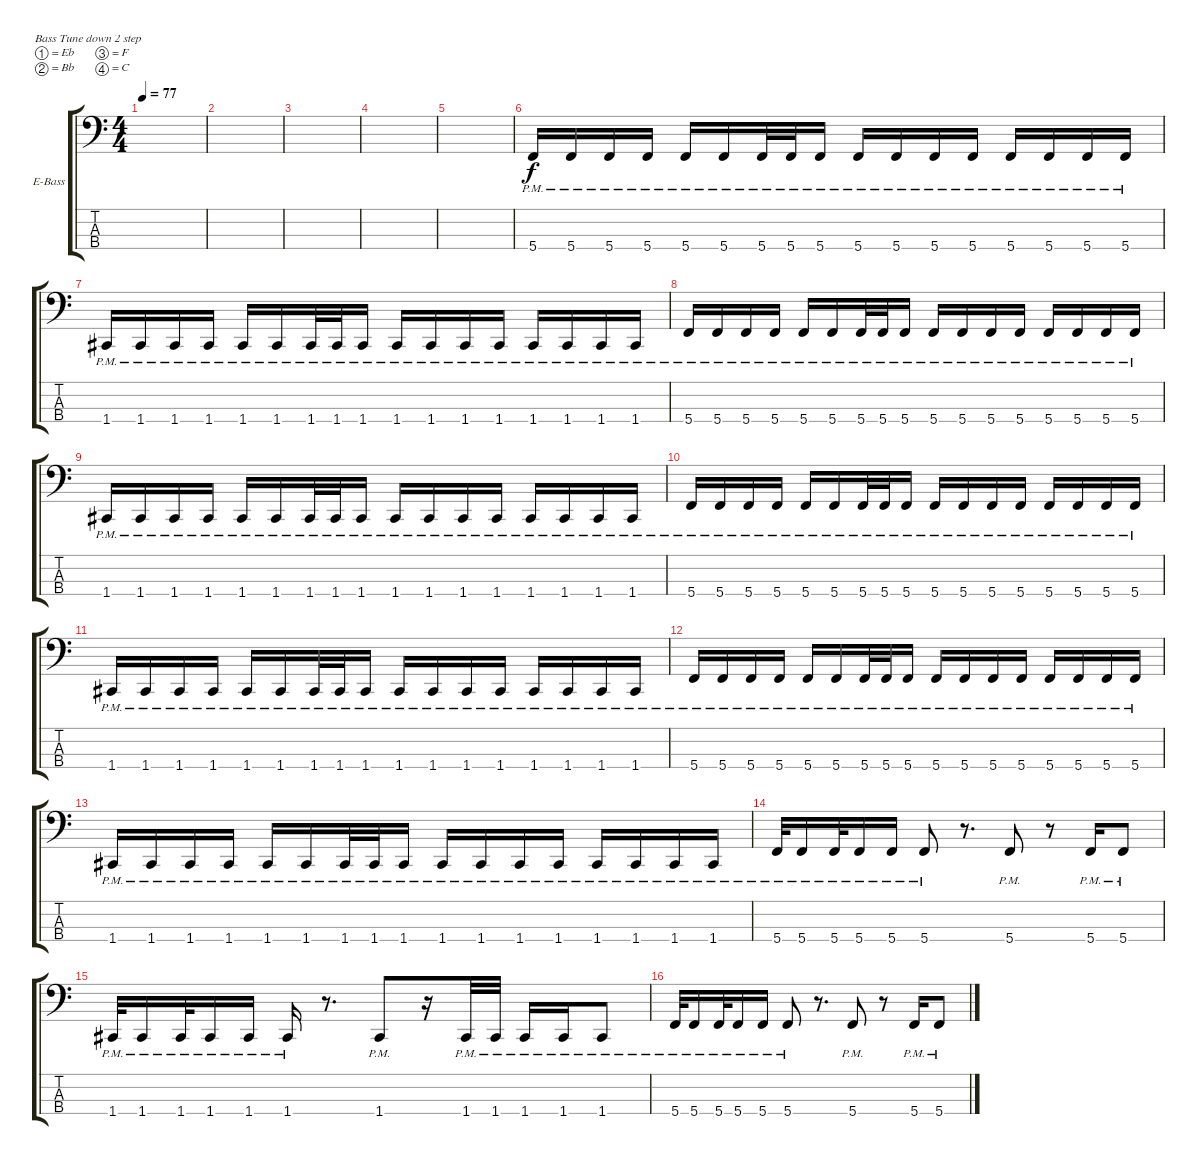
\defaultSystemsLayout 4
\bracketExtendMode groupsimilarinstruments
\firstSystemTrackNameOrientation horizontal
\otherSystemsTrackNameOrientation horizontal
\track ("Electric Bass" "E-Bass") {instrument electricbassfinger}
\staff {score tabs}
\tuning (Eb2 Bb1 F1 C1)
\ts (4 4)
\tempo 77
\clef f4
\ks c
|
|
|
|
|
5.4{pm}.16 5.4{pm}.16 5.4{pm}.16 5.4{pm}.16 5.4{pm}.16 5.4{pm}.16 5.4{pm}.32 5.4{pm}.32 5.4{pm}.16 5.4{pm}.16 5.4{pm}.16 5.4{pm}.16 5.4{pm}.16 5.4{pm}.16 5.4{pm}.16 5.4{pm}.16 5.4{pm}.16 |
1.4{pm}.16 1.4{pm}.16 1.4{pm}.16 1.4{pm}.16 1.4{pm}.16 1.4{pm}.16 1.4{pm}.32 1.4{pm}.32 1.4{pm}.16 1.4{pm}.16 1.4{pm}.16 1.4{pm}.16 1.4{pm}.16 1.4{pm}.16 1.4{pm}.16 1.4{pm}.16 1.4{pm}.16 |
5.4{pm}.16 5.4{pm}.16 5.4{pm}.16 5.4{pm}.16 5.4{pm}.16 5.4{pm}.16 5.4{pm}.32 5.4{pm}.32 5.4{pm}.16 5.4{pm}.16 5.4{pm}.16 5.4{pm}.16 5.4{pm}.16 5.4{pm}.16 5.4{pm}.16 5.4{pm}.16 5.4{pm}.16 |
1.4{pm}.16 1.4{pm}.16 1.4{pm}.16 1.4{pm}.16 1.4{pm}.16 1.4{pm}.16 1.4{pm}.32 1.4{pm}.32 1.4{pm}.16 1.4{pm}.16 1.4{pm}.16 1.4{pm}.16 1.4{pm}.16 1.4{pm}.16 1.4{pm}.16 1.4{pm}.16 1.4{pm}.16 |
5.4{pm}.16 5.4{pm}.16 5.4{pm}.16 5.4{pm}.16 5.4{pm}.16 5.4{pm}.16 5.4{pm}.32 5.4{pm}.32 5.4{pm}.16 5.4{pm}.16 5.4{pm}.16 5.4{pm}.16 5.4{pm}.16 5.4{pm}.16 5.4{pm}.16 5.4{pm}.16 5.4{pm}.16 |
1.4{pm}.16 1.4{pm}.16 1.4{pm}.16 1.4{pm}.16 1.4{pm}.16 1.4{pm}.16 1.4{pm}.32 1.4{pm}.32 1.4{pm}.16 1.4{pm}.16 1.4{pm}.16 1.4{pm}.16 1.4{pm}.16 1.4{pm}.16 1.4{pm}.16 1.4{pm}.16 1.4{pm}.16 |
5.4{pm}.16 5.4{pm}.16 5.4{pm}.16 5.4{pm}.16 5.4{pm}.16 5.4{pm}.16 5.4{pm}.32 5.4{pm}.32 5.4{pm}.16 5.4{pm}.16 5.4{pm}.16 5.4{pm}.16 5.4{pm}.16 5.4{pm}.16 5.4{pm}.16 5.4{pm}.16 5.4{pm}.16 |
1.4{pm}.16 1.4{pm}.16 1.4{pm}.16 1.4{pm}.16 1.4{pm}.16 1.4{pm}.16 1.4{pm}.32 1.4{pm}.32 1.4{pm}.16 1.4{pm}.16 1.4{pm}.16 1.4{pm}.16 1.4{pm}.16 1.4{pm}.16 1.4{pm}.16 1.4{pm}.16 1.4{pm}.16 |
5.4{pm}.32 5.4{pm}.16 5.4{pm}.32 5.4{pm}.16 5.4{pm}.16 5.4{pm}.8 r.8{d} 5.4{pm}.8 r.8 5.4{pm}.16 5.4{pm}.8 |
1.4{pm}.32 1.4{pm}.16 1.4{pm}.32 1.4{pm}.16 1.4{pm}.16 1.4{pm}.16 r.8{d} 1.4{pm}.8 r.16 1.4{pm}.32 1.4{pm}.32 1.4{pm}.16 1.4{pm}.16 1.4{pm}.8 |
5.4{pm}.32 5.4{pm}.16 5.4{pm}.32 5.4{pm}.16 5.4{pm}.16 5.4{pm}.8 r.8{d} 5.4{pm}.8 r.8 5.4{pm}.16 5.4{pm}.8
